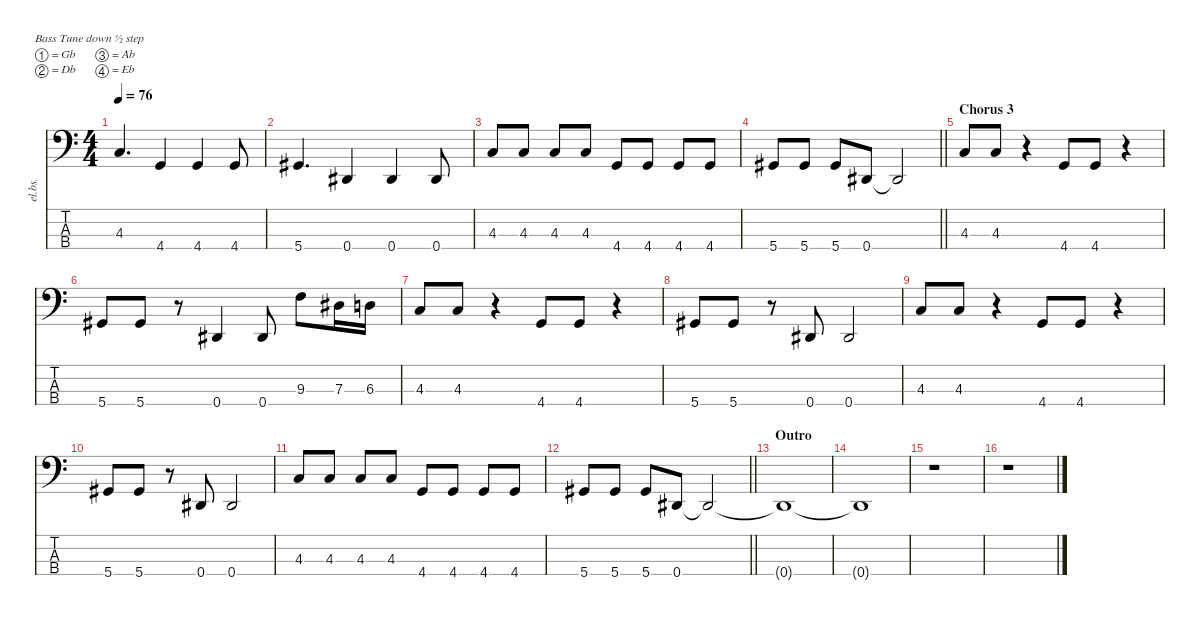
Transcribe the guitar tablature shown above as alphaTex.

\defaultSystemsLayout 4
\hideDynamics
\bracketExtendMode nobrackets
\otherSystemsTrackNameOrientation horizontal
\track ("Bass" "el.bs.") {instrument electricbassfinger}
\staff {score tabs}
\tuning (Gb2 Db2 Ab1 Eb1)
\ts (4 4)
\tempo 76
\clef f4
\ks c
4.3.4{d dy f beam Up} 4.4.4{beam Up} 4.4.4{beam Up} 4.4.8{beam Up} |
5.4{acc #}.4{d beam Up} 0.4{acc #}.4{beam Up} 0.4{acc #}.4{beam Up} 0.4{acc #}.8{beam Up} |
4.3.8{beam Up} 4.3.8{beam Up} 4.3.8{beam Up} 4.3.8{beam Up} 4.4.8{beam Up} 4.4.8{beam Up} 4.4.8{beam Up} 4.4.8{beam Up} |
\barLineRight lightlight
5.4{acc #}.8{beam Up} 5.4{acc #}.8{beam Up} 5.4{acc #}.8{beam Up} 0.4{acc #}.8{beam Up} 0.4{t acc #}.2{beam Up} |
\section ("" "Chorus 3")
4.3.8{beam Up} 4.3.8{beam Up} r.4{beam Up} 4.4.8{beam Up} 4.4.8{beam Up} r.4{beam Up} |
5.4{acc #}.8{beam Up} 5.4{acc #}.8{beam Up} r.8{beam Up} 0.4{acc #}.4{beam Up} 0.4{acc #}.8{beam Up} 9.3.8{beam Down} 7.3{acc #}.16{beam Down} 6.3.16{beam Down} |
4.3.8{beam Up} 4.3.8{beam Up} r.4{beam Up} 4.4.8{beam Up} 4.4.8{beam Up} r.4{beam Up} |
5.4{acc #}.8{beam Up} 5.4{acc #}.8{beam Up} r.8{beam Up} 0.4{acc #}.8{beam Up} 0.4{acc #}.2{beam Up} |
4.3.8{beam Up} 4.3.8{beam Up} r.4{beam Up} 4.4.8{beam Up} 4.4.8{beam Up} r.4{beam Up} |
5.4{acc #}.8{beam Up} 5.4{acc #}.8{beam Up} r.8{beam Up} 0.4{acc #}.8{beam Up} 0.4{acc #}.2{beam Up} |
4.3.8{beam Up} 4.3.8{beam Up} 4.3.8{beam Up} 4.3.8{beam Up} 4.4.8{beam Up} 4.4.8{beam Up} 4.4.8{beam Up} 4.4.8{beam Up} |
\barLineRight lightlight
5.4{acc #}.8{beam Up} 5.4{acc #}.8{beam Up} 5.4{acc #}.8{beam Up} 0.4{acc #}.8{beam Up} 0.4{t acc #}.2{beam Up} |
\section ("" "Outro")
0.4{t acc #}.1{beam Up} |
0.4{t acc #}.1{beam Up} |
r.1{beam Down} |
r.1{beam Down}
